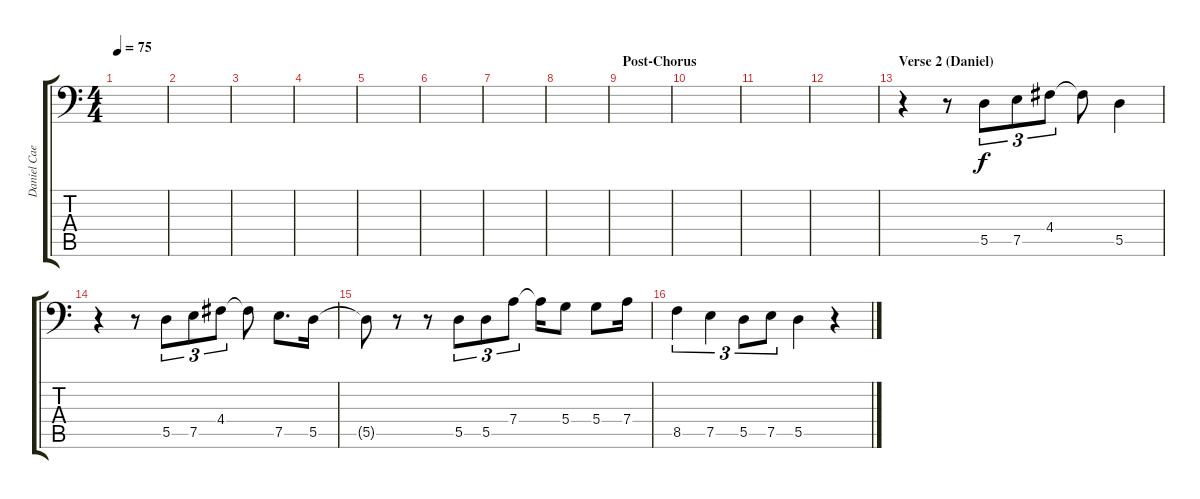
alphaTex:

\track ("Daniel Caesar" "Daniel Cae") {instrument trombone}
\staff {score tabs}
\tuning (E4 B3 G3 D3 A2 E2) {hide}
\ts (4 4)
\tempo 75
\clef f4
\ks c
|
|
|
|
|
|
|
|
\section ("" "Post-Chorus")
|
|
|
|
\section ("" "Verse 2 (Daniel)")
r.4 r.8 5.5.8{tu (3 2)} 7.5.8{tu (3 2)} 4.4.8{tu (3 2)} 4.4{t}.8 5.5.4 |
r.4 r.8 5.5.8{tu (3 2)} 7.5.8{tu (3 2)} 4.4.8{tu (3 2)} 4.4{t}.8 7.5.8{d} 5.5.16 |
5.5{t}.8 r.8 r.8 5.5.8{tu (3 2)} 5.5.8{tu (3 2)} 7.4.8{tu (3 2)} 7.4{t}.16 5.4.8 5.4.8 7.4.16 |
8.5.4{tu (3 2)} 7.5.4{tu (3 2)} 5.5.8{tu (3 2)} 7.5.8{tu (3 2)} 5.5.4 r.4
